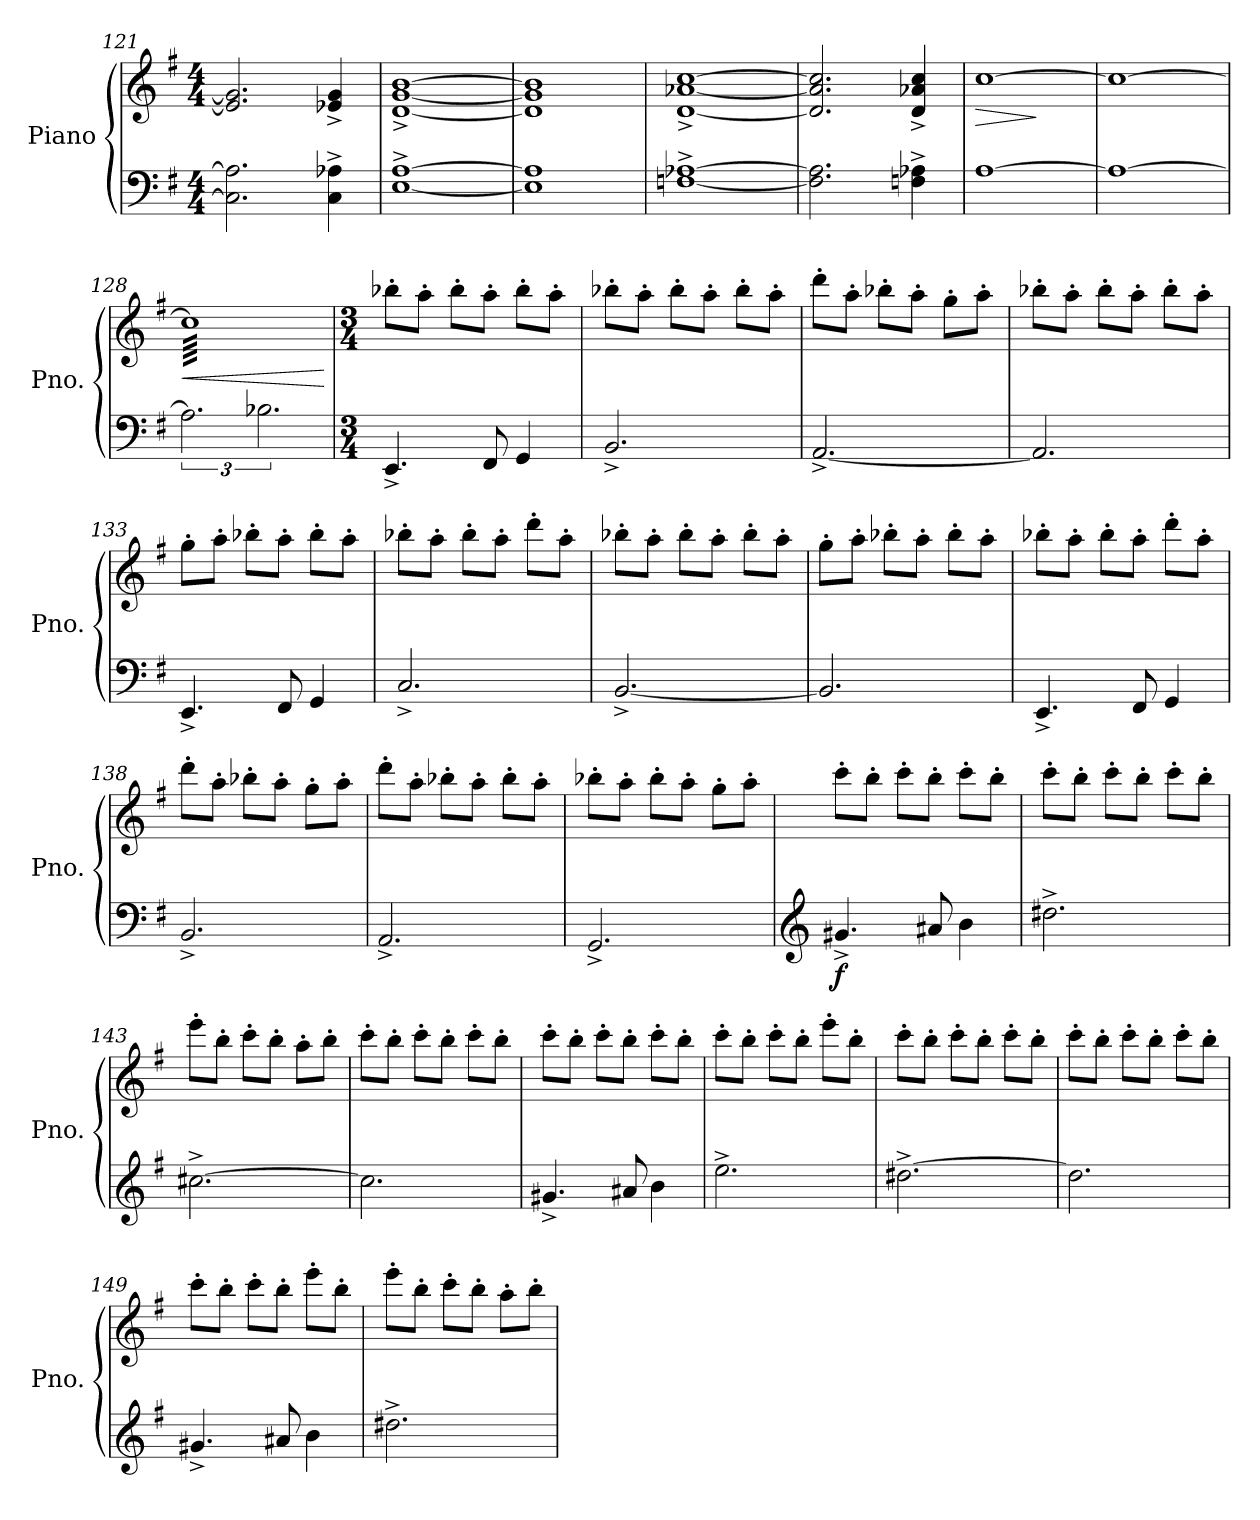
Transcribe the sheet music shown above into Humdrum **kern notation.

**kern	**kern	**dynam
*part1	*part1	*part1
*staff2	*staff1	*staff1/2
*I"Piano	*	*
*I'Pno.	*	*
*clefF4	*clefG2	*
*k[f#]	*k[f#]	*
*M4/4	*M4/4	*
=121	=121	=121
2.C\] 2.A-\]	2.e-/] 2.g/]	.
4C\^ 4A-X\^	4e-X/^ 4g/^	.
=122	=122	=122
[1E^ [1A^	[1d^ [1g^ [1b^	.
=123	=123	=123
1E] 1A]	1d] 1g] 1b]	.
=124	=124	=124
[1Fn^ [1A-X^	[1d^ [1a-X^ [1cc^	.
=125	=125	=125
2.F\] 2.A-\]	2.d/] 2.a-/] 2.cc/]	.
4Fn\^ 4A-X\^	4d/^ 4a-X/^ 4cc/^	.
=126	=126	=126
!	!	!LO:HP:b
[1A	[1cc	>
.	.	]
=127	=127	=127
1A_	1cc_	.
=128	=128	=128
!	!	!LO:HP:b
*	*tremolo	*
3.A]	64cc]LLLL	<
.	64dd-X	.
.	64cc	.
.	64dd-X	.
.	64cc	.
.	64dd-X	.
.	64cc	.
.	64dd-X	.
.	64cc	.
.	64dd-X	.
.	64cc	.
.	64dd-X	.
.	64cc	.
.	64dd-X	.
.	64cc	.
.	64dd-X	.
.	64cc	.
.	64dd-X	.
.	64cc	.
.	64dd-X	.
.	64cc	.
.	64dd-X	.
.	64cc	.
.	64dd-X	.
.	64cc	.
.	64dd-X	.
.	64cc	.
.	64dd-X	.
.	64cc	.
.	64dd-X	.
.	64cc	.
.	64dd-X	.
3.B-X	64cc	.
.	64dd-X	.
.	64cc	.
.	64dd-X	.
.	64cc	.
.	64dd-X	.
.	64cc	.
.	64dd-X	.
.	64cc	.
.	64dd-X	.
.	64cc	.
.	64dd-X	.
.	64cc	.
.	64dd-X	.
.	64cc	.
.	64dd-X	.
.	64cc	.
.	64dd-X	.
.	64cc	.
.	64dd-X	.
.	64cc	.
.	64dd-X	.
.	64cc	.
.	64dd-X	.
.	64cc	.
.	64dd-X	.
.	64cc	.
.	64dd-X	.
.	64cc	.
.	64dd-X	.
.	64cc	.
.	64dd-XJJJJ	.
*	*Xtremolo	*
.	.	[
!!LO:LB:g=z
=129	=129	=129
*M3/4	*M3/4	*
!	!	!LO:DY:b=2
!	!	!LO:DY:n=1:b
4.EE^/	8bb-X'\L	f mf
.	.	.
.	.	.
.	.	.
.	.	.
.	.	.
.	.	.
.	.	.
.	8aa'\J	.
.	.	.
.	.	.
.	.	.
.	.	.
.	.	.
.	.	.
.	.	.
.	8bb-'\L	.
.	.	.
.	.	.
.	.	.
.	.	.
.	.	.
.	.	.
.	.	.
8FF#/	8aa'\J	.
.	.	.
.	.	.
.	.	.
.	.	.
.	.	.
.	.	.
.	.	.
4GG/	8bb-'\L	.
.	8aa'\J	.
=130	=130	=130
2.BB^/	8bb-X'\L	.
.	8aa'\J	.
.	8bb-'\L	.
.	8aa'\J	.
.	8bb-'\L	.
.	8aa'\J	.
=131	=131	=131
[2.AA^/	8ddd'\L	.
.	8aa'\J	.
.	8bb-X'\L	.
.	8aa'\J	.
.	8gg'\L	.
.	8aa'\J	.
=132	=132	=132
2.AA/]	8bb-X'\L	.
.	8aa'\J	.
.	8bb-'\L	.
.	8aa'\J	.
.	8bb-'\L	.
.	8aa'\J	.
=133	=133	=133
4.EE^/	8gg'\L	.
.	8aa'\J	.
.	8bb-X'\L	.
8FF#/	8aa'\J	.
4GG/	8bb-'\L	.
.	8aa'\J	.
!!LO:LB:g=z
=134	=134	=134
2.C^/	8bb-X'\L	.
.	8aa'\J	.
.	8bb-'\L	.
.	8aa'\J	.
.	8ddd'\L	.
.	8aa'\J	.
=135	=135	=135
[2.BB^/	8bb-X'\L	.
.	8aa'\J	.
.	8bb-'\L	.
.	8aa'\J	.
.	8bb-'\L	.
.	8aa'\J	.
=136	=136	=136
2.BB/]	8gg'\L	.
.	8aa'\J	.
.	8bb-X'\L	.
.	8aa'\J	.
.	8bb-'\L	.
.	8aa'\J	.
=137	=137	=137
4.EE^/	8bb-X'\L	.
.	8aa'\J	.
.	8bb-'\L	.
8FF#/	8aa'\J	.
4GG/	8ddd'\L	.
.	8aa'\J	.
=138	=138	=138
2.BB^/	8ddd'\L	.
.	8aa'\J	.
.	8bb-X'\L	.
.	8aa'\J	.
.	8gg'\L	.
.	8aa'\J	.
!!LO:LB:g=z
=139	=139	=139
2.AA^/	8ddd'\L	.
.	8aa'\J	.
.	8bb-X'\L	.
.	8aa'\J	.
.	8bb-'\L	.
.	8aa'\J	.
=140	=140	=140
2.GG^/	8bb-X'\L	.
.	8aa'\J	.
.	8bb-'\L	.
.	8aa'\J	.
.	8gg'\L	.
.	8aa'\J	.
=141	=141	=141
*clefG2	*	*
!	!	!LO:DY:b=2
4.g#X^/	8ccc'\L	f
.	8bb'\J	.
.	8ccc'\L	.
8a#X/	8bb'\J	.
4b\	8ccc'\L	.
.	8bb'\J	.
=142	=142	=142
2.dd#X^\	8ccc'\L	.
.	8bb'\J	.
.	8ccc'\L	.
.	8bb'\J	.
.	8ccc'\L	.
.	8bb'\J	.
=143	=143	=143
[2.cc#X^\	8eee'\L	.
.	8bb'\J	.
.	8ccc'\L	.
.	8bb'\J	.
.	8aa'\L	.
.	8bb'\J	.
!!LO:LB:g=z
=144	=144	=144
2.cc#\]	8ccc'\L	.
.	8bb'\J	.
.	8ccc'\L	.
.	8bb'\J	.
.	8ccc'\L	.
.	8bb'\J	.
=145	=145	=145
4.g#X^/	8ccc'\L	.
.	8bb'\J	.
.	8ccc'\L	.
8a#X/	8bb'\J	.
4b\	8ccc'\L	.
.	8bb'\J	.
=146	=146	=146
2.ee^\	8ccc'\L	.
.	8bb'\J	.
.	8ccc'\L	.
.	8bb'\J	.
.	8eee'\L	.
.	8bb'\J	.
=147	=147	=147
[2.dd#X^\	8ccc'\L	.
.	8bb'\J	.
.	8ccc'\L	.
.	8bb'\J	.
.	8ccc'\L	.
.	8bb'\J	.
=148	=148	=148
2.dd#\]	8ccc'\L	.
.	8bb'\J	.
.	8ccc'\L	.
.	8bb'\J	.
.	8ccc'\L	.
.	8bb'\J	.
!!LO:PB:g=z
=149	=149	=149
4.g#X^/	8ccc'\L	.
.	8bb'\J	.
.	8ccc'\L	.
8a#X/	8bb'\J	.
4b\	8eee'\L	.
.	8bb'\J	.
=150	=150	=150
2.dd#X^\	8eee'\L	.
.	8bb'\J	.
.	8ccc'\L	.
.	8bb'\J	.
.	8aa'\L	.
.	8bb'\J	.
=	=	=
*-	*-	*-
